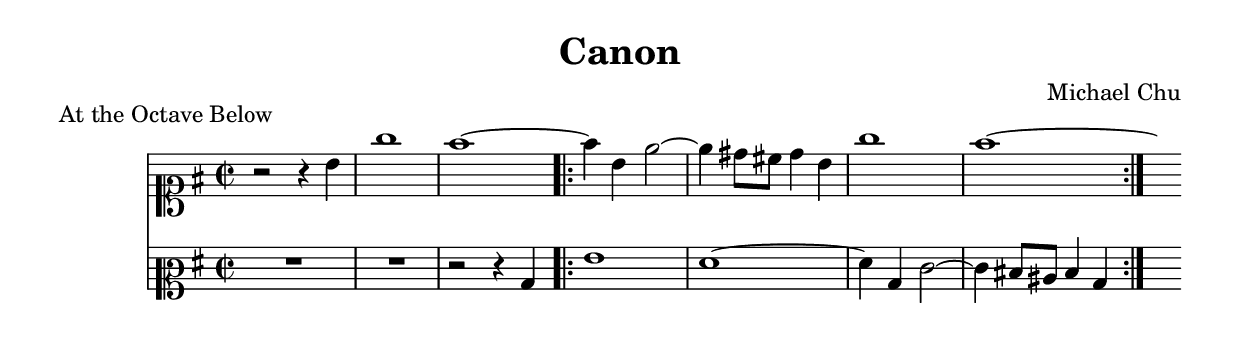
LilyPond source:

\version "2.22.1"

upper = \relative c'' {
  \clef soprano
  \key e \minor
  \time 2/2
  

  r2 r4 b4 g'1 fis~ \bar ".|:" fis4 b,4 e2~ e4 dis8 cis dis4 b
  g'1 fis~ \bar ":|." \hideNotes fis4
  
}


lower = \relative c' {
  \clef mezzosoprano
  \key e \minor
  \time 2/2

  R1*2 r2 r4 b4 \bar ".|:" g'1 fis~ fis4 b,4 e2~ e4 dis8 cis dis4 b \bar ":|." \hideNotes r4
}

\header {
  title = "Canon"
  composer = "Michael Chu"
}

\score {
  \header {
    piece = "At the Octave Below"
  }
  
  <<
    \new Staff = "upper" \upper
    \new Staff = "lower" \lower
  >>
  \layout { }
  \midi {}
}


